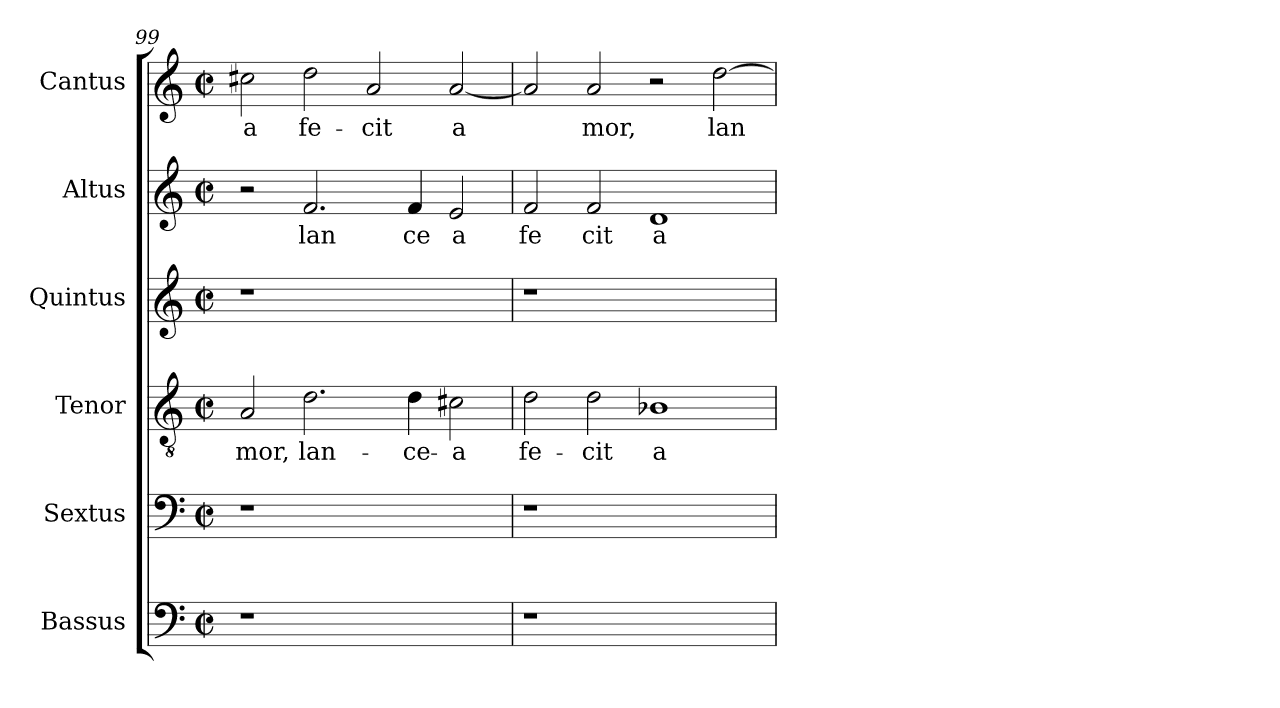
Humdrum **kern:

**kern	**kern	**kern	**text	**kern	**kern	**text	**kern	**text
*part6	*part5	*part4	*part4	*part3	*part2	*part2	*part1	*part1
*staff6	*staff5	*staff4	*staff4	*staff3	*staff2	*staff2	*staff1	*staff1
*I"Bassus	*I"Sextus	*I"Tenor	*	*I"Quintus	*I"Altus	*	*I"Cantus	*
*I'Bassus	*I'Sextus	*I'Tenor	*	*I'Quintus	*I'Altus	*	*I'Cantus	*
*clefF4	*clefF4	*clefGv2	*	*clefG2	*clefG2	*	*clefG2	*
*k[]	*k[]	*k[]	*	*k[]	*k[]	*	*k[]	*
*C:	*C:	*C:	*	*C:	*C:	*	*C:	*
*M2/2	*M2/2	*M2/2	*	*M2/2	*M2/2	*	*M2/2	*
*met(c|)	*met(c|)	*met(c|)	*	*met(c|)	*met(c|)	*	*met(c|)	*
=99	=99	=99	=99	=99	=99	=99	=99	=99
!	!	!	!LO:LY:b:cj	!	!	!	!	!LO:LY:b:cj
1r	1r	2A/	-mor,	1r	2r	.	2cc#X\	-a
!	!	!	!LO:LY:b:cj	!	!	!LO:LY:b:cj	!	!LO:LY:b:cj
.	.	2.d\	lan-	.	2.f/	lan	2dd\	fe-
!	!	!	!	!	!	!	!	!LO:LY:b:cj
1ryy	1ryy	.	.	1ryy	.	.	2a/	-cit
!	!	!	!LO:LY:b:cj	!	!	!LO:LY:b:cj	!	!
.	.	4d\	-ce-	.	4f/	ce	.	.
!	!	!	!LO:LY:b:cj	!	!	!LO:LY:b:cj	!	!LO:LY:b:cj
.	.	2c#X\	-a	.	2e/	a	[<2a/	a-
=100	=100	=100	=100	=100	=100	=100	=100	=100
!	!	!	!LO:LY:b:cj	!	!	!LO:LY:b:cj	!	!LO:LY:b:cj
1r	1r	2d\	fe-	1r	2f/	fe	2a/]	--
!	!	!	!LO:LY:b:cj	!	!	!LO:LY:b:cj	!	!LO:LY:b:cj
.	.	2d\	-cit	.	2f/	cit	2a/	-mor,
!	!	!	!LO:LY:b:cj	!	!	!LO:LY:b:cj	!	!
1ryy	1ryy	1B-X	a-	1ryy	1d	a	2r	.
!	!	!	!	!	!	!	!	!LO:LY:b:cj
.	.	.	.	.	.	.	[>2dd\	lan-
=	=	=	=	=	=	=	=	=
*-	*-	*-	*-	*-	*-	*-	*-	*-
